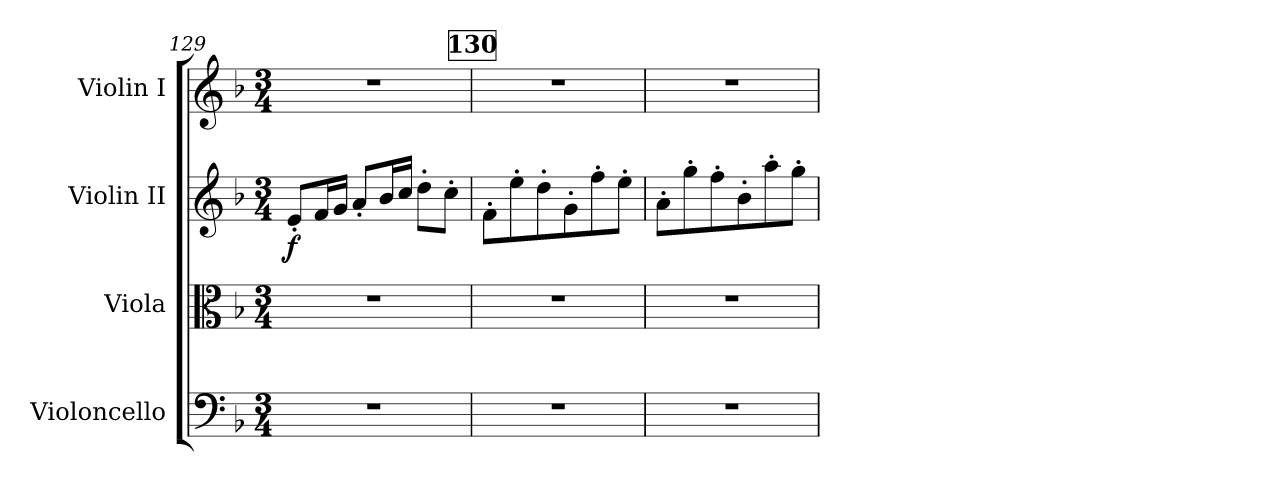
**kern	**kern	**kern	**dynam	**kern
*part4	*part3	*part2	*part2	*part1
*staff4	*staff3	*staff2	*staff2	*staff1
*I"Violoncello	*I"Viola	*I"Violin II	*	*I"Violin I
*I'Vc	*I'Vla	*I'Vln	*	*I'Vln
*clefF4	*clefC3	*clefG2	*	*clefG2
*k[b-]	*k[b-]	*k[b-]	*	*k[b-]
*M3/4	*M3/4	*M3/4	*	*M3/4
=129	=129	=129	=129	=129
!	!	!	!LO:DY:b	!
2.r	2.r	8e'/L	f	2.r
.	.	16f/L	.	.
.	.	16g/JJ	.	.
.	.	8a'/L	.	.
.	.	16b-/L	.	.
.	.	16cc/JJ	.	.
.	.	8dd'\L	.	.
.	.	8cc'\J	.	.
!!LO:REH:place=s1:a:B:fs=14:t=130
=130	=130	=130	=130	=130
2.r	2.r	8f'\L	.	2.r
.	.	8ee'\	.	.
.	.	8dd'\	.	.
.	.	8g'\	.	.
.	.	8ff'\	.	.
.	.	8ee'\J	.	.
=131	=131	=131	=131	=131
2.r	2.r	8a'\L	.	2.r
.	.	8gg'\	.	.
.	.	8ff'\	.	.
.	.	8b-'\	.	.
.	.	8aa'\	.	.
.	.	8gg'\J	.	.
=	=	=	=	=
*-	*-	*-	*-	*-
